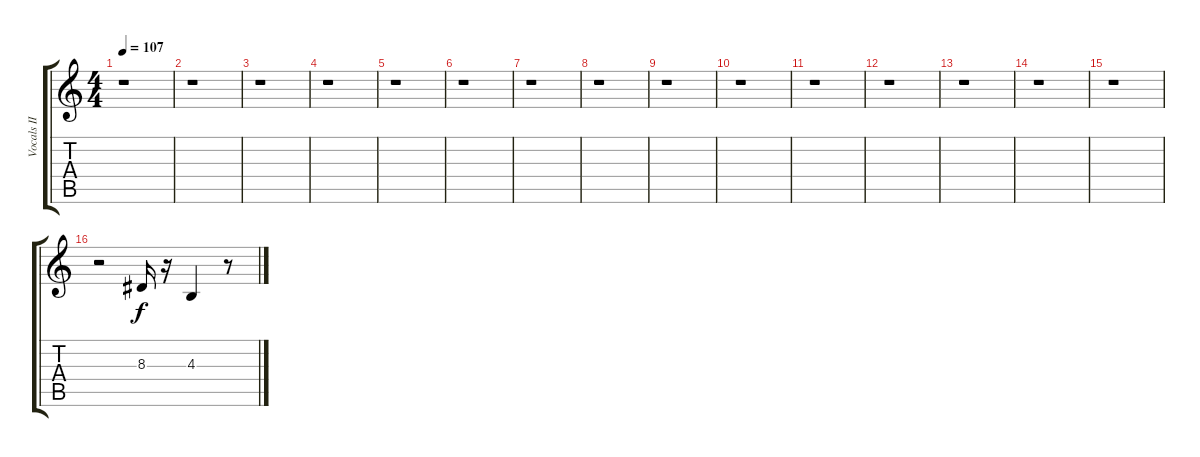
\track ("Vocals II" "Vocals II") {instrument lead6voice}
\staff {score tabs}
\tuning (E4 B3 G3 D3 A2 E2) {hide}
\ts (4 4)
\tempo 107
\clef g2
\ks c
r.1{dy f instrument lead6voice} |
r.1 |
r.1 |
r.1 |
r.1 |
r.1 |
r.1 |
r.1 |
r.1 |
r.1 |
r.1 |
r.1 |
r.1 |
r.1 |
r.1 |
r.2 8.3.16 r.16 4.3.4 r.8
